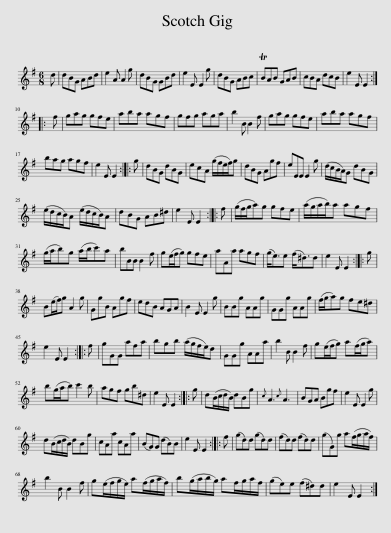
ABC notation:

X:1
L:1/8
M:6/8
I:linebreak $
K:G
V:1 treble
V:1
 d | dBG ABd | e2 A A2 g | dBG GBd | e2 E E2 g | %5
 dBG ABc | TBAB GAB | cBA dcB | e2 E E2 ::$ f | %10
 gag gfe | aba agf | gfg aga | b2 B B2 f | gag gfe | %15
 aba agf |$ bag agf | e2 E E2 :: g | dBG dBG | %20
 ecA (g/f/e/f/)g | dBG Agf | eEE E2 g | (d/c/B/A/)G dBG |$ (e/d/c/B/)A (e/d/c/B/)A | %25
 dBG AB^d | e2 E E2 :: f | (g/f/g/a)g gfe | (a/g/a/b/)a agf |$ %30
 (g/a/b)g (a/b/c')a | bBB B2 f | g(e/f/g) gfe | aAa agf | (g<e)e (f<^d)d | %35
 e2 E E2 :: g |$ B(e/f/)g A2 g | GgB Agf | edB AGA | %40
 B2 E E2 g | BBg AAg | GGg AAg | (f/g/a)g fe^d |$ e2 E E2 :: %45
 f | gGG afa | bgb (a/g/f/e/)d | GGg AAa | b2 B B2 f | %50
 g(e/f/g) a(f/g/a) |$ b(g/a/b) c'2 b | agf gb^d | e2 E E2 :: g | %55
 d(B/c/d/B/) dBg |{c} A3{c} A3 | BGA Bgf | e2 E E2 g |$ d(B/c/d/B/) dBg | %60
 cAa cAa | (BG)G (dB)B | e2 E E2 :: f | (gd)d (gd)d | %65
 (fd)d (fd)d | (gG)g a(f/g/a/f/) |$ b2 B B2 f | g(e/f/g/e/) a(f/g/a/f/) | b(g/a/b/g/) af/g/a/f/ | %70
 (ge)e (f^d)d | e2 E E2 :| %72
